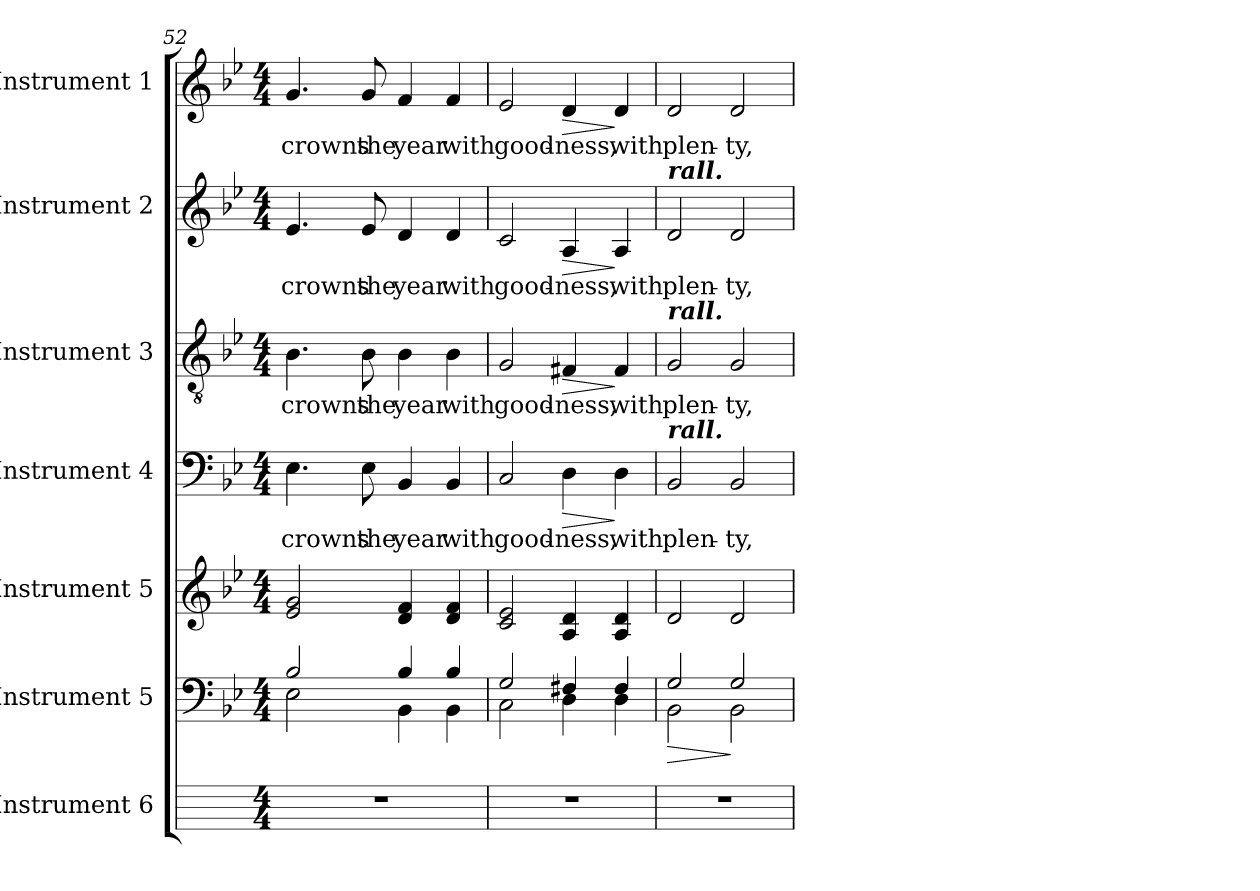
**kern	**kern	**dynam	**kern	**kern	**text	**dynam	**kern	**text	**dynam	**kern	**text	**dynam	**kern	**text	**dynam
*part7	*part6	*part6	*part5	*part4	*part4	*part4	*part3	*part3	*part3	*part2	*part2	*part2	*part1	*part1	*part1
*staff7	*staff6	*staff6	*staff5	*staff4	*staff4	*staff4	*staff3	*staff3	*staff3	*staff2	*staff2	*staff2	*staff1	*staff1	*staff1
*I"Instrument 6	*I"Instrument 5	*	*I"Instrument 5	*I"Instrument 4	*	*	*I"Instrument 3	*	*	*I"Instrument 2	*	*	*I"Instrument 1	*	*
*	*clefF4	*	*clefG2	*clefF4	*	*	*clefGv2	*	*	*clefG2	*	*	*clefG2	*	*
*k[]	*k[b-e-]	*	*k[b-e-]	*k[b-e-]	*	*	*k[b-e-]	*	*	*k[b-e-]	*	*	*k[b-e-]	*	*
*C:	*B-:	*	*B-:	*B-:	*	*	*B-:	*	*	*B-:	*	*	*B-:	*	*
*M4/4	*M4/4	*	*M4/4	*M4/4	*	*	*M4/4	*	*	*M4/4	*	*	*M4/4	*	*
=52	=52	=52	=52	=52	=52	=52	=52	=52	=52	=52	=52	=52	=52	=52	=52
*	*^	*	*	*	*	*	*	*	*	*	*	*	*	*	*
!	!	!	!	!	!	!LO:LY:b:cj	!	!	!LO:LY:b:cj	!	!	!LO:LY:b:cj	!	!	!LO:LY:b:cj	!
1r	2B-/	2E-\	.	2g/ 2e-/	4.E-\	crowns	.	4.B-\	crowns	.	4.e-/	crowns	.	4.g/	crowns	.
!	!	!	!	!	!	!LO:LY:b:cj	!	!	!LO:LY:b:cj	!	!	!LO:LY:b:cj	!	!	!LO:LY:b:cj	!
.	.	.	.	.	8E-\	the	.	8B-\	the	.	8e-/	the	.	8g/	the	.
!	!	!	!	!	!	!LO:LY:b:cj	!	!	!LO:LY:b:cj	!	!	!LO:LY:b:cj	!	!	!LO:LY:b:cj	!
.	4B-/	4BB-\	.	4d/ 4f/	4BB-/	year	.	4B-\	year	.	4d/	year	.	4f/	year	.
!	!	!	!	!	!	!LO:LY:b:cj	!	!	!LO:LY:b:cj	!	!	!LO:LY:b:cj	!	!	!LO:LY:b:cj	!
.	4B-/	4BB-\	.	4d/ 4f/	4BB-/	with	.	4B-\	with	.	4d/	with	.	4f/	with	.
=53	=53	=53	=53	=53	=53	=53	=53	=53	=53	=53	=53	=53	=53	=53	=53	=53
!	!	!	!	!	!	!LO:LY:b:cj	!	!	!LO:LY:b:cj	!	!	!LO:LY:b:cj	!	!	!LO:LY:b:cj	!
1r	2G/	2C\	.	2e-/ 2c/	2C/	good-	.	2G/	good-	.	2c/	good-	.	2e-/	good-	.
!	!	!	!	!	!	!LO:LY:b:cj	!LO:HP:b	!	!LO:LY:b:cj	!LO:HP:b	!	!LO:LY:b:cj	!LO:HP:b	!	!LO:LY:b:cj	!LO:HP:b
.	4F#X/	4D\	.	4A/ 4d/	4D\	-ness,	>	4F#X/	-ness,	>	4A/	-ness,	>	4d/	-ness,	>
!	!	!	!	!	!	!LO:LY:b:cj	!	!	!LO:LY:b:cj	!	!	!LO:LY:b:cj	!	!	!LO:LY:b:cj	!
.	4F#/	4D\	.	4A/ 4d/	4D\	with	]	4F#/	with	]	4A/	with	]	4d/	with	]
=54	=54	=54	=54	=54	=54	=54	=54	=54	=54	=54	=54	=54	=54	=54	=54	=54
!	!	!	!	!	!	!	!	!	!	!	!LO:TX:a:Bi:t=rall.	!	!	!	!	!
!	!	!	!	!	!	!	!	!LO:TX:a:Bi:t=rall.	!	!	!	!	!	!	!	!
!	!	!	!	!	!LO:TX:a:Bi:t=rall.	!	!	!	!	!	!	!	!	!	!	!
!	!	!	!LO:HP:b	!	!	!LO:LY:b:cj	!	!	!LO:LY:b:cj	!	!	!LO:LY:b:cj	!	!	!LO:LY:b:cj	!
1r	2G/	2BB-\	>	2d/	2BB-/	plen-	.	2G/	plen-	.	2d/	plen-	.	2d/	plen-	.
!	!	!	!	!	!	!LO:LY:b:cj	!	!	!LO:LY:b:cj	!	!	!LO:LY:b:cj	!	!	!LO:LY:b:cj	!
.	2G/	2BB-\	]	2d/	2BB-/	-ty,	.	2G/	-ty,	.	2d/	-ty,	.	2d/	-ty,	.
*	*v	*v	*	*	*	*	*	*	*	*	*	*	*	*	*	*
=	=	=	=	=	=	=	=	=	=	=	=	=	=	=	=
*-	*-	*-	*-	*-	*-	*-	*-	*-	*-	*-	*-	*-	*-	*-	*-
